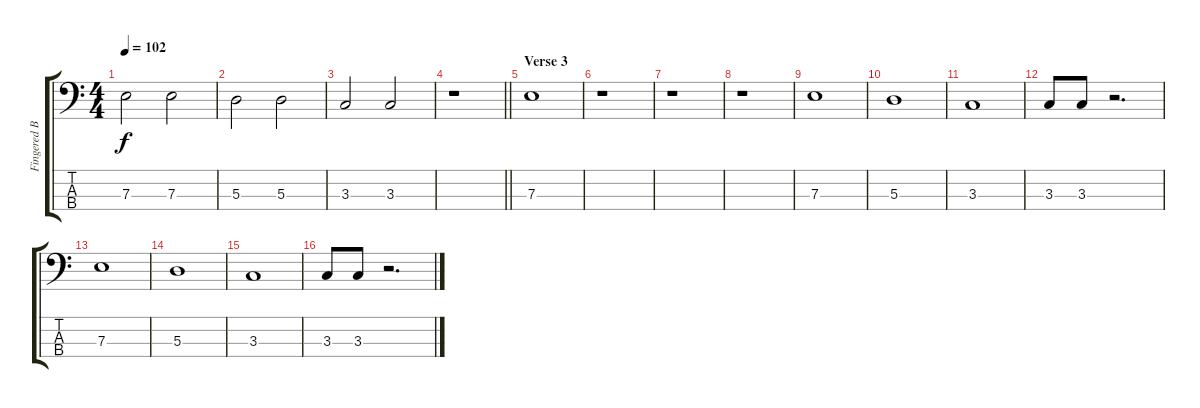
\track ("Fingered Bass" "Fingered B") {instrument electricbassfinger}
\staff {score tabs}
\tuning (G2 D2 A1 E1) {hide}
\ts (4 4)
\tempo 102
\clef f4
\ks c
7.3.2{dy f} 7.3.2 |
5.3.2 5.3.2 |
3.3.2 3.3.2 |
\barLineRight lightlight
r.1 |
\section ("" "Verse 3")
7.3.1 |
r.1 |
r.1 |
r.1 |
7.3.1 |
5.3.1 |
3.3.1 |
3.3.8 3.3.8 r.2{d} |
7.3.1 |
5.3.1 |
3.3.1 |
3.3.8 3.3.8 r.2{d}
